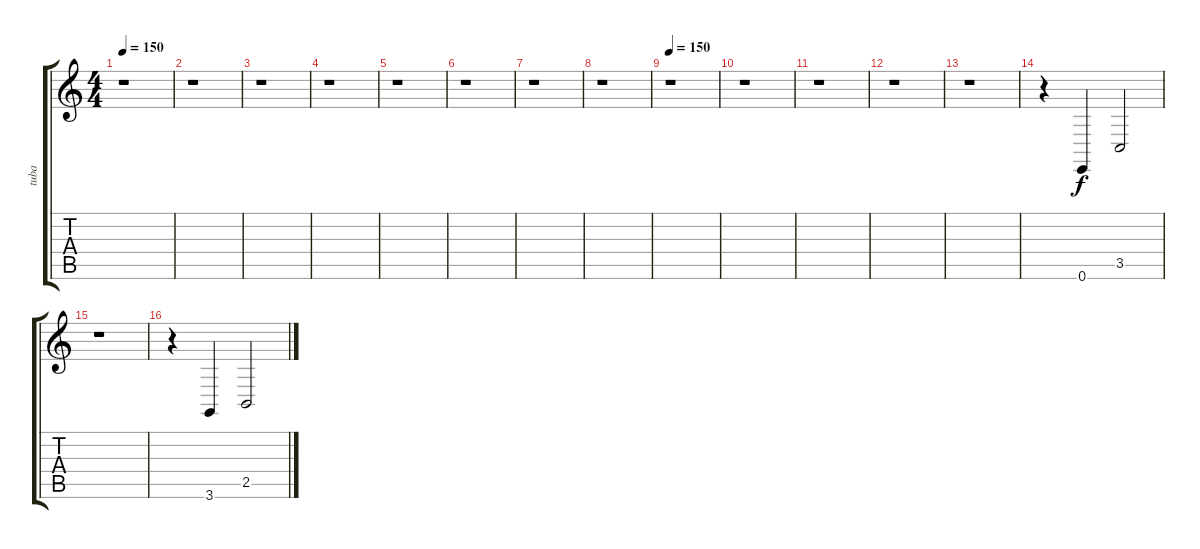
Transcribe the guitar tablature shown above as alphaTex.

\track ("tuba" "tuba") {instrument synthbrass2}
\staff {score tabs}
\tuning (E4 B3 G3 D3 A2 E2) {hide}
\ts (4 4)
\tempo 150
\clef g2
\ks c
r.1{dy f instrument synthbrass2} |
r.1 |
r.1 |
r.1 |
r.1 |
r.1 |
r.1 |
r.1 |
\tempo 150
r.1 |
r.1 |
r.1 |
r.1 |
r.1 |
r.4 0.6.4 3.5.2 |
r.1 |
r.4 3.6.4 2.5.2
